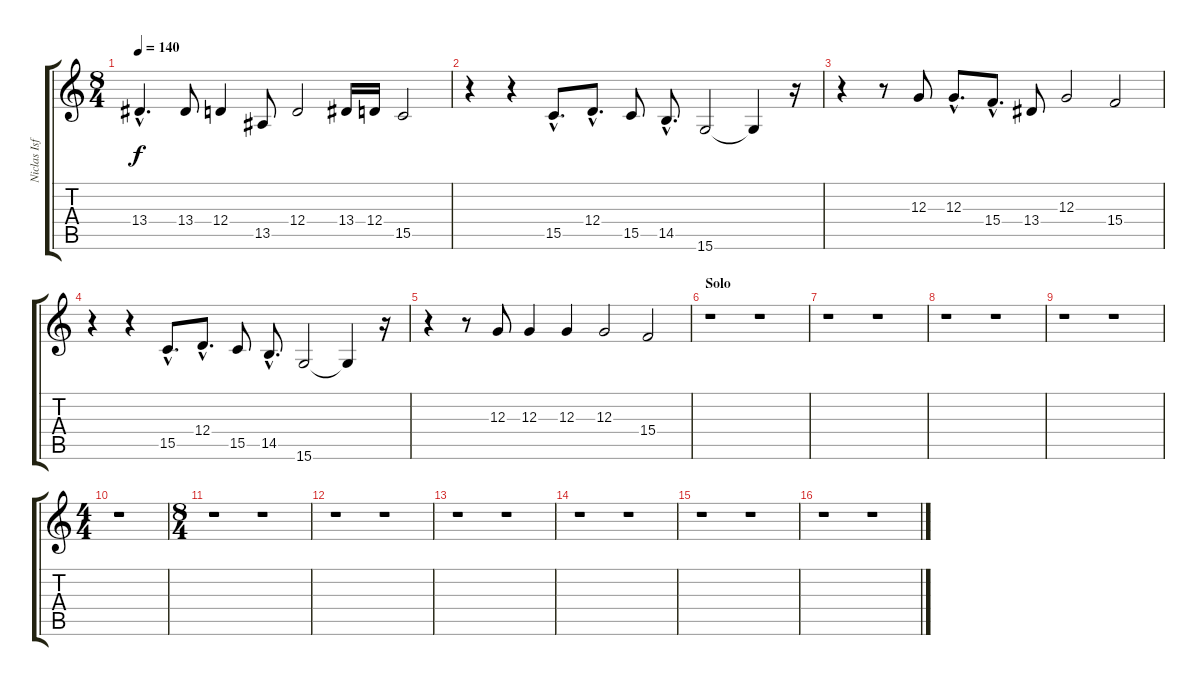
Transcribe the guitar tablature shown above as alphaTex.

\track ("Niclas Isfeldt - Vocals" "Niclas Isf") {instrument cello}
\staff {score tabs}
\tuning (E4 B3 G3 D3 A2 E2) {hide}
\ts (8 4)
\tempo 140
\clef g2
\ks c
13.4{hac t}.4{d dy f} 13.4.8 12.4.4 13.5.8 12.4.2 13.4.16 12.4.16 15.5.2 |
r.4 r.4 15.5{hac}.8{d} 12.4{hac}.8{d} 15.5.8 14.5{hac}.8{d} 15.6.2 15.6{t}.4 r.16 |
r.4 r.8 12.3.8 12.3{hac}.8{d} 15.4{hac}.8{d} 13.4.8 12.3.2 15.4.2 |
r.4 r.4 15.5{hac}.8{d} 12.4{hac}.8{d} 15.5.8 14.5{hac}.8{d} 15.6.2 15.6{t}.4 r.16 |
r.4 r.8 12.3.8 12.3.4 12.3.4 12.3.2 15.4.2 |
\section ("" "Solo")
r.1 r.1 |
r.1 r.1 |
r.1 r.1 |
r.1 r.1 |
\ts (4 4)
r.1 |
\ts (8 4)
r.1 r.1 |
r.1 r.1 |
r.1 r.1 |
r.1 r.1 |
r.1 r.1 |
r.1 r.1
